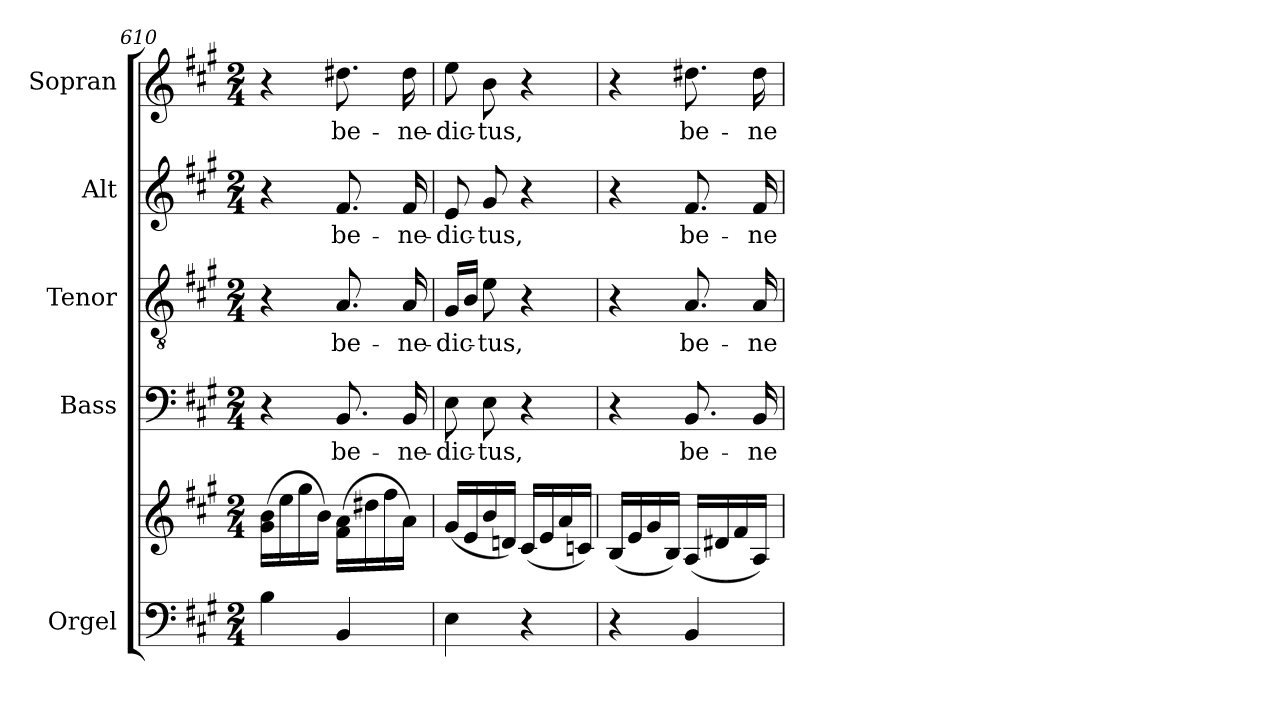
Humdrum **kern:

**kern	**kern	**kern	**text	**kern	**text	**kern	**text	**kern	**text
*part5	*part5	*part4	*part4	*part3	*part3	*part2	*part2	*part1	*part1
*staff6	*staff5	*staff4	*staff4	*staff3	*staff3	*staff2	*staff2	*staff1	*staff1
*I"Orgel	*	*I"Bass	*	*I"Tenor	*	*I"Alt	*	*I"Sopran	*
*I'Org.	*	*I'B.	*	*I'T.	*	*I'A.	*	*I'S.	*
*clefF4	*clefG2	*clefF4	*	*clefGv2	*	*clefG2	*	*clefG2	*
*k[f#c#g#]	*k[f#c#g#]	*k[f#c#g#]	*	*k[f#c#g#]	*	*k[f#c#g#]	*	*k[f#c#g#]	*
*A:	*A:	*A:	*	*A:	*	*A:	*	*A:	*
*M2/4	*M2/4	*M2/4	*	*M2/4	*	*M2/4	*	*M2/4	*
=610	=610	=610	=610	=610	=610	=610	=610	=610	=610
4B\	(>16g#\ 16b\LL	4r	.	4r	.	4r	.	4r	.
.	16ee\	.	.	.	.	.	.	.	.
.	16gg#\	.	.	.	.	.	.	.	.
.	16b\JJ)	.	.	.	.	.	.	.	.
!	!	!	!LO:LY:b	!	!LO:LY:b	!	!LO:LY:b	!	!LO:LY:b
4BB/	(>16f#\ 16a\LL	8.BB/	be-	8.A/	be-	8.f#/	be-	8.dd#X\	be-
.	16dd#X\	.	.	.	.	.	.	.	.
.	16ff#\	.	.	.	.	.	.	.	.
!	!	!	!LO:LY:b	!	!LO:LY:b	!	!LO:LY:b	!	!LO:LY:b
.	16a\JJ)	16BB/	-ne-	16A/	-ne-	16f#/	-ne-	16dd#\	-ne-
=611	=611	=611	=611	=611	=611	=611	=611	=611	=611
!	!	!	!LO:LY:b	!	!LO:LY:b	!	!LO:LY:b	!	!LO:LY:b
4E\	(<16g#/LL	8E\	-dic-	16G#/LL	-dic-	8e/	-dic-	8ee\	-dic-
.	16e/	.	.	16B/JJ	.	.	.	.	.
!	!	!	!LO:LY:b	!	!LO:LY:b	!	!LO:LY:b	!	!LO:LY:b
.	16b/	8E\	-tus,	8e\	-tus,	8g#/	-tus,	8b\	-tus,
.	16dn/JJ)	.	.	.	.	.	.	.	.
4r	(<16c#/LL	4r	.	4r	.	4r	.	4r	.
.	16e/	.	.	.	.	.	.	.	.
.	16a/	.	.	.	.	.	.	.	.
.	16cn/JJ)	.	.	.	.	.	.	.	.
=612	=612	=612	=612	=612	=612	=612	=612	=612	=612
4r	(<16B/LL	4r	.	4r	.	4r	.	4r	.
.	16e/	.	.	.	.	.	.	.	.
.	16g#/	.	.	.	.	.	.	.	.
.	16B/JJ)	.	.	.	.	.	.	.	.
!	!	!	!LO:LY:b	!	!LO:LY:b	!	!LO:LY:b	!	!LO:LY:b
4BB/	(<16A/LL	8.BB/	be-	8.A/	be-	8.f#/	be-	8.dd#X\	be-
.	16d#X/	.	.	.	.	.	.	.	.
.	16f#/	.	.	.	.	.	.	.	.
!	!	!	!LO:LY:b	!	!LO:LY:b	!	!LO:LY:b	!	!LO:LY:b
.	16A/JJ)	16BB/	-ne-	16A/	-ne-	16f#/	-ne-	16dd#\	-ne-
=	=	=	=	=	=	=	=	=	=
*-	*-	*-	*-	*-	*-	*-	*-	*-	*-
